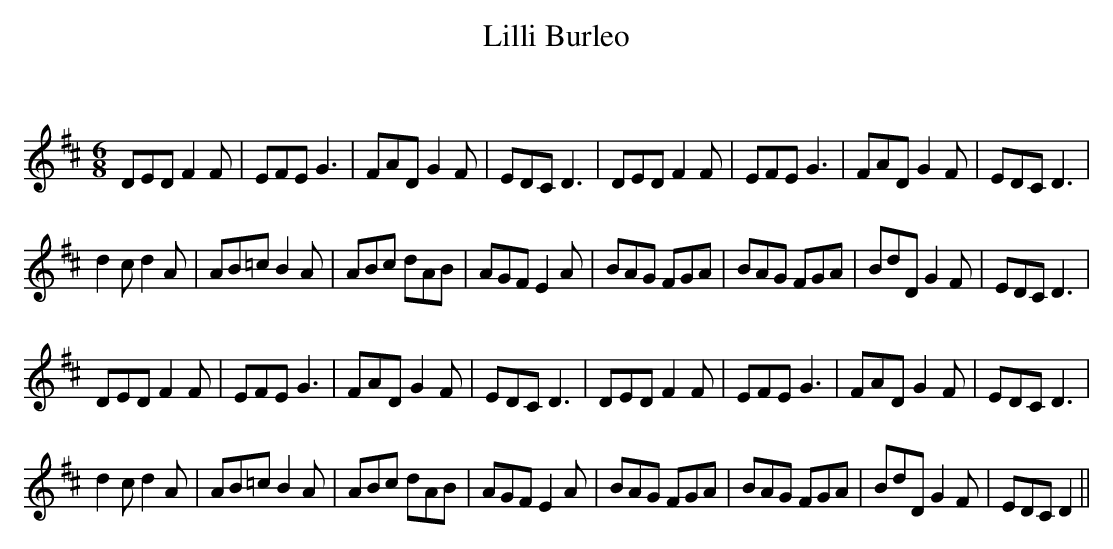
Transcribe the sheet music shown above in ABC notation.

X:1
T: Lilli Burleo
C:
Q:180
K:D
M:6/8
L:1/16
D2E2D2 F4F2|E2F2E2 G6|F2A2D2 G4F2|E2D2C2D6|D2E2D2 F4F2|E2F2E2 G6|F2A2D2 G4F2|E2D2C2 D6|
d4c2d4A2|A2B2=c2B4A2|A2B2c2 d2A2B2|A2G2F2E4A2|B2A2G2 F2G2A2|B2A2G2 F2G2A2|B2d2D2G4F2|E2D2C2D6|
D2E2D2F4F2|E2F2E2G6|F2A2D2G4F2|E2D2C2D6|D2E2D2F4F2|E2F2E2G6|F2A2D2G4F2|E2D2C2D6|
d4c2d4A2|A2B2=c2B4A2|A2B2c2 d2A2B2|A2G2F2E4A2|B2A2G2 F2G2A2|B2A2G2 F2G2A2|B2d2D2G4F2|E2D2C2D4||
